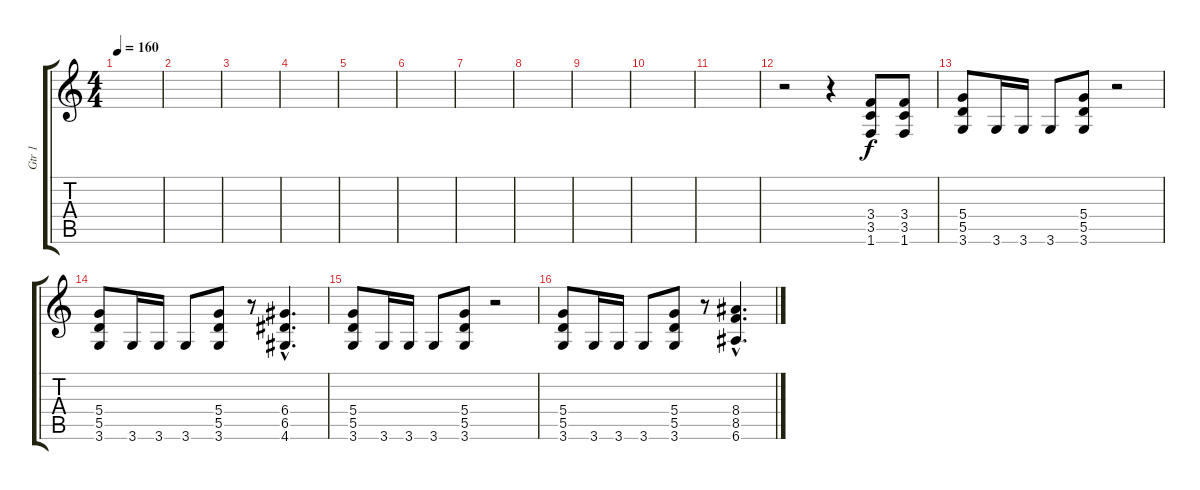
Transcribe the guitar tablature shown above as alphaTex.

\track ("Gtr 1" "Gtr 1") {instrument distortionguitar}
\staff {score tabs}
\tuning (E4 B3 G3 D3 A2 E2) {hide}
\ts (4 4)
\tempo 160
\clef g2
\ks c
|
|
|
|
|
|
|
|
|
|
|
r.2 r.4 (3.4 3.5 1.6).8 (3.4 3.5 1.6).8 |
(5.4 5.5 3.6).8 3.6.16 3.6.16 3.6.8 (5.4 5.5 3.6).8 r.2 |
(5.4 5.5 3.6).8 3.6.16 3.6.16 3.6.8 (5.4 5.5 3.6).8 r.8 (6.4{hac} 6.5{hac} 4.6{hac}).4{d} |
(5.4 5.5 3.6).8 3.6.16 3.6.16 3.6.8 (5.4 5.5 3.6).8 r.2 |
(5.4 5.5 3.6).8 3.6.16 3.6.16 3.6.8 (5.4 5.5 3.6).8 r.8 (8.4{hac} 8.5{hac} 6.6{hac}).4{d}
